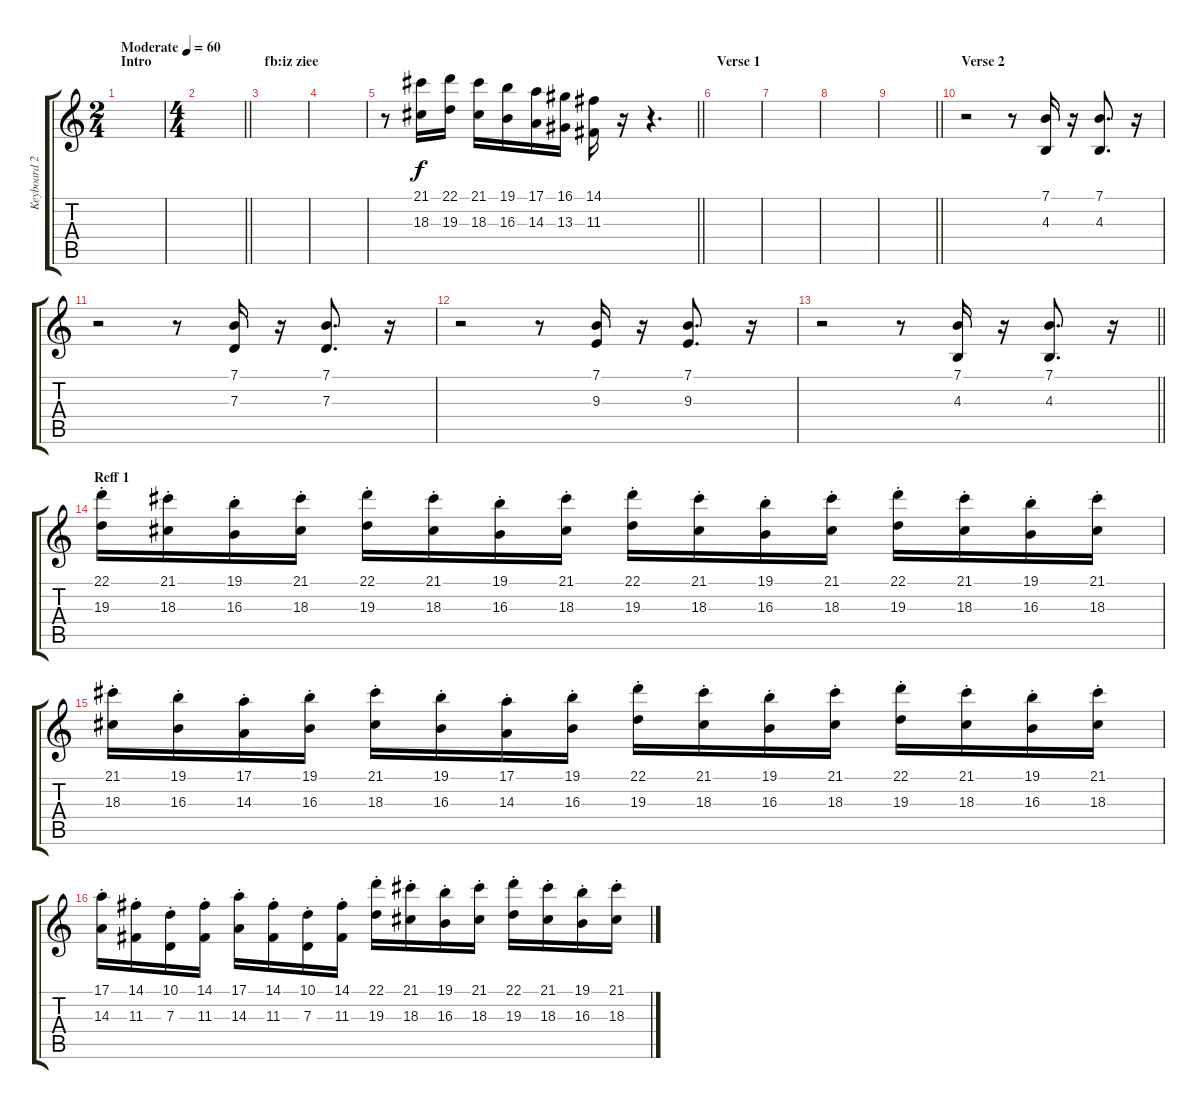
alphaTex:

\track ("Keyboard 2" "Keyboard 2") {instrument lead2sawtooth}
\staff {score tabs}
\tuning (E4 B3 G3 D3 A2 E2) {hide}
\ts (2 4)
\section ("" "Intro")
\tempo (60 "Moderate")
\clef g2
\ks c
|
\ts (4 4)
\barLineRight lightlight
|
\section ("" "fb:iz ziee")
|
|
\barLineRight lightlight
r.8 (21.1 18.3).16 (22.1 19.3).16 (21.1 18.3).16 (19.1 16.3).16 (17.1 14.3).16 (16.1 13.3).16 (14.1 11.3).16 r.16 r.4{d} |
\section ("" "Verse 1")
|
|
|
\barLineRight lightlight
|
\section ("" "Verse 2")
r.2{volume 11 instrument flute} r.8 (7.1 4.3).16 r.16 (7.1 4.3).8{d} r.16 |
r.2 r.8 (7.1 7.3).16 r.16 (7.1 7.3).8{d} r.16 |
r.2 r.8 (7.1 9.3).16 r.16 (7.1 9.3).8{d} r.16 |
\barLineRight lightlight
r.2 r.8 (7.1 4.3).16 r.16 (7.1 4.3).8{d} r.16 |
\section ("" "Reff 1")
(22.1{st} 19.3{st}).16{instrument lead2sawtooth} (21.1{st} 18.3{st}).16 (19.1{st} 16.3{st}).16 (21.1{st} 18.3{st}).16 (22.1{st} 19.3{st}).16 (21.1{st} 18.3{st}).16 (19.1{st} 16.3{st}).16 (21.1{st} 18.3{st}).16 (22.1{st} 19.3{st}).16{volume 11} (21.1{st} 18.3{st}).16 (19.1{st} 16.3{st}).16 (21.1{st} 18.3{st}).16 (22.1{st} 19.3{st}).16 (21.1{st} 18.3{st}).16 (19.1{st} 16.3{st}).16 (21.1{st} 18.3{st}).16 |
(21.1{st} 18.3{st}).16 (19.1{st} 16.3{st}).16 (17.1{st} 14.3{st}).16 (19.1{st} 16.3{st}).16 (21.1{st} 18.3{st}).16 (19.1{st} 16.3{st}).16 (17.1{st} 14.3{st}).16 (19.1{st} 16.3{st}).16 (22.1{st} 19.3{st}).16 (21.1{st} 18.3{st}).16 (19.1{st} 16.3{st}).16 (21.1{st} 18.3{st}).16 (22.1{st} 19.3{st}).16 (21.1{st} 18.3{st}).16 (19.1{st} 16.3{st}).16 (21.1{st} 18.3{st}).16 |
(17.1{st} 14.3{st}).16 (14.1{st} 11.3{st}).16 (10.1{st} 7.3{st}).16 (14.1{st} 11.3{st}).16 (17.1{st} 14.3{st}).16 (14.1{st} 11.3{st}).16 (10.1{st} 7.3{st}).16 (14.1{st} 11.3{st}).16 (22.1{st} 19.3{st}).16 (21.1{st} 18.3{st}).16 (19.1{st} 16.3{st}).16 (21.1{st} 18.3{st}).16 (22.1{st} 19.3{st}).16 (21.1{st} 18.3{st}).16 (19.1{st} 16.3{st}).16 (21.1{st} 18.3{st}).16
